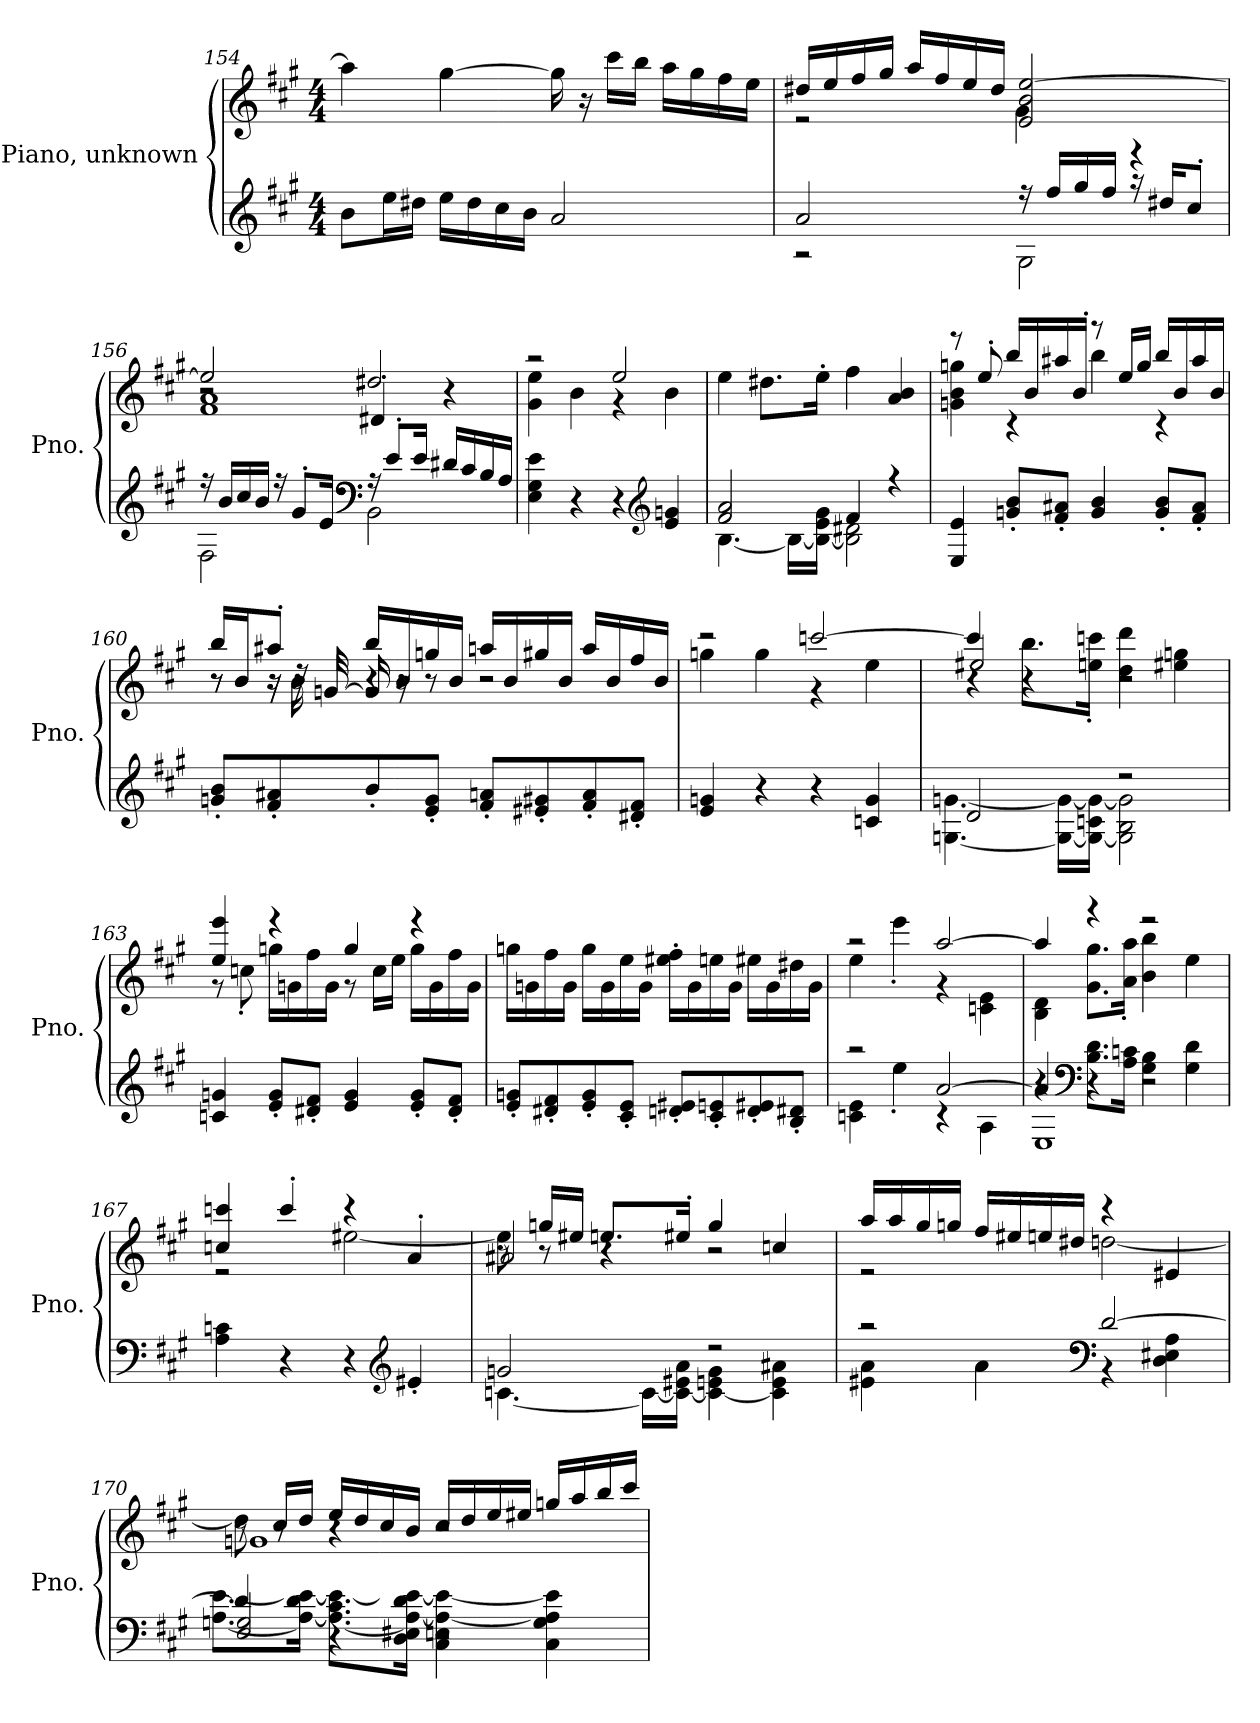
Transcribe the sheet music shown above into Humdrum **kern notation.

**kern	**kern
*part1	*part1
*staff2	*staff1
*I"Piano, unknown	*
*I'Pno.	*
!!LO:LB:g=z
*clefG2	*clefG2
*k[f#c#g#]	*k[f#c#g#]
*M4/4	*M4/4
=154	=154
8b\L	4aa\]
16ee\L	.
16dd#X\JJ	.
16ee\LL	[4gg#\
16dd#\	.
16cc#\	.
16b\JJ	.
2a/	16gg#\]
.	16r
.	16ccc#\LL
.	16bb\JJ
.	16aa\LL
.	16gg#\
.	16ff#\
.	16ee\JJ
=155	=155
*^	*^
2a/	2r	16dd#X/LL	2r
.	.	16ee/	.
.	.	16ff#/	.
.	.	16gg#/JJ	.
.	.	16aa/LL	.
.	.	16ff#/	.
.	.	16ee/	.
.	.	16dd#/JJ	.
16r	2G#\	2e/ 2b/ [2ee/	4g#\
16ff#/LL	.	.	.
16gg#/	.	.	.
16ff#/JJ	.	.	.
16r	.	.	4r
16dd#X/KL	.	.	.
8cc#'/J	.	.	.
!!LO:LB:g=z
=156	=156	=156	=156
*	*	*	*^
16r	2F#\	2ee/]	1f# 1a	2r
16b/LL	.	.	.	.
16cc#/	.	.	.	.
16b/JJ	.	.	.	.
16r	.	.	.	.
8g#'/L	.	.	.	.
16e/Jk	.	.	.	.
*clefF4	*	*	*	*
16r	2BB\	2dd#X/	.	4d#X'/
8e'/L	.	.	.	.
16e/Jk	.	.	.	.
16d#X/LL	.	.	.	4r
16c#/	.	.	.	.
16B/	.	.	.	.
16A/JJ	.	.	.	.
*v	*v	*	*	*
*	*	*v	*v
=157	=157	=157
4E\ 4G#\ 4e\	2r	4g#\ 4ee\
4r	.	4b\
4r	2ee/	4r
*clefG2	*	*
4e/ 4gn/	.	4b\
*	*v	*v
=158	=158
*^	*
2f#/ 2a/	[4.B\	4ee\
.	.	8.dd#X\L
.	16B\LL_	.
.	16B\_ 16e\ 16g#\JJ	16ee'\Jk
4f#/	2B\] 2d#X\	4ff#\
4r	.	4a/ 4b/
*v	*v	*
!!LO:LB:g=z
=159	=159
*	*^
4E/ 4e/	8r	4gn\ 4b\ 4ggn\
.	8ee'/	.
8gn/' 8b/'L	16bb/LL	4r
.	16b/	.
8f#/' 8a#X/'J	16aa#X/	.
.	16b'/JJ	.
4g/ 4b/	8r	4bb\
.	16ee/LL	.
.	16gg/JJ	.
8g/' 8b/'L	16bb/LL	4r
.	16b/	.
8f#/' 8a#/'J	16aa#/	.
.	16b/JJ	.
=160	=160	=160
*	*	*^
8gn/' 8b/'L	16bb/LL	8r	8r
.	16b/J	.	.
8f#/' 8a#X/'	8aa#X'/J	16r	16r
.	.	16b\	32r
.	.	.	[32gn/
8b'/	16bb/LL	4r	16g/]
.	16b/	.	16r
8e/' 8g/'J	16ggn/	.	8r
.	16b/JJ	.	.
8f#/' 8an/'L	16aan/LL	2r	2r
.	16b/	.	.
8e#X/' 8g#X/'	16gg#X/	.	.
.	16b/JJ	.	.
8f#/' 8a/'	16aa/LL	.	.
.	16b/	.	.
8d#X/' 8f#/'J	16ff#/	.	.
.	16b/JJ	.	.
*	*	*v	*v
!!LO:PB:g=z
=161	=161	=161
4e/ 4gn/	2r	4ggn\
4r	.	4gg\
4r	[2cccn/	4r
4cn/ 4g/	.	4ee\
=162	=162	=162
*^	*	*^
2d/	[4.Gn\ [4.gn\	4ccc/]	4r	2ee#X/
.	.	4r	8.bb\L	.
.	16G\_ 16g\_LL	.	.	.
.	16G\_ 16cn\ 16g\_JJ	.	16een\' 16cccn\'Jk	.
2r	2G\] 2B\ 2g\]	2r	4dd\ 4ddd\	2r
.	.	.	4ee#X\ 4ggn\	.
*v	*v	*	*	*
*	*	*v	*v
=163	=163	=163
4cn/ 4gn/	4ee/ 4eee/	8r
.	.	8ccn'\
8e/' 8g/'L	4r	16ggn\LL
.	.	16gn\
8d#X/' 8f#/'J	.	16ff#\
.	.	16g\JJ
4e/ 4g/	4gg/	8r
.	.	16cc\LL
.	.	16ee\JJ
8e/' 8g/'L	4r	16gg\LL
.	.	16g\
8d#/' 8f#/'J	.	16ff#\
.	.	16g\JJ
*	*v	*v
!!LO:LB:g=z
=164	=164
8e/' 8gn/'L	16ggn\LL
.	16gn\
8d#X/' 8f#/'	16ff#\
.	16g\JJ
8e/' 8g/'	16gg\LL
.	16g\
8c#/' 8e/'J	16ee\
.	16g\JJ
8dn/' 8e#X/'L	16ee#X\' 16ff#\'LL
.	16g\
8c#/' 8en/'	16een\
.	16g\JJ
8d/' 8e#X/'	16ee#X\LL
.	16g\
8B/' 8d#X/'J	16dd#X\
.	16g\JJ
=165	=165
*^	*^
2r	4cn\ 4e\	2r	4ee\
.	4ee'\	.	4eee'\
[2a/	4r	[2aa/	4r
.	4A\	.	4cn\ 4e\
=166	=166	=166	=166
*	*^	*	*
4a/]	4r	1E	4aa/]	4B\ 4d\
*clefF4	*	*	*	*
4r	8.B\ 8.d\L	.	4r	8.g#\ 8.gg#\L
.	16A\ 16cn\Jk	.	.	16a\' 16aa\'Jk
2r	4G#\ 4B\	.	2r	4b\ 4bb\
.	4G#\ 4d\	.	.	4ee\
*v	*v	*v	*	*
!!LO:LB:g=z	!!
=167	=167	=167
4A\ 4cn\	4ccn/ 4cccn/	2r
4r	4ccc'/	.
4r	4r	[2ee#X\
*clefG2	*	*
4e#X'/	4a'/	.
=168	=168	=168
*^	*	*^
2gn/	[4.cn\	8r	8ee#\]	2a#X/
.	.	16ggn/LL	8r	.
.	.	16ee#X/JJ	.	.
.	.	8.een/L	4r	.
.	16c\LL_	.	.	.
.	16c\_ 16e#X\ 16a\JJ	16ee#X'/Jk	.	.
2r	4c\_ 4en\ 4g\	4gg/	2r	2r
.	4c\] 4e\ 4a#X\	4ccn/	.	.
*	*	*	*v	*v
=169	=169	=169	=169
2r	4e#X\ 4a\	16aa/LL	2r
.	.	16aa/	.
.	.	16gg#/	.
.	.	16ggn/JJ	.
.	4a\	16ff#/LL	.
.	.	16ee#X/	.
.	.	16een/	.
.	.	16dd#X/JJ	.
*clefF4	*	*	*
[2d/	4r	4r	[2ddn\
.	4D\ 4E#X\ 4A\	4e#X/	.
!!LO:LB:g=z
=170	=170	=170	=170
*	*^	*	*^
4d/]	[8.A\ [8.e\L	2E/ 2Gn/	8r	8dd\]	1gn
.	.	.	16cc#/LL	8r	.
.	16A\_ 16d\ 16e\_Jk	.	16dd/JJ	.	.
4r	8.A\_ 8.c#\ 8.e\_L	.	16ee/LL	4r	.
.	.	.	16dd/	.	.
.	.	.	16cc#/	.	.
.	16D\ 16E#X\ 16A\_ 16d\ 16e\_Jk	.	16b/JJ	.	.
2r	4C#\ 4En\ 4A\_ 4e\_	2r	16cc#/LL	2r	.
.	.	.	16dd/	.	.
.	.	.	16ee/	.	.
.	.	.	16ee#X/JJ	.	.
.	4C#\ 4G\ 4A\] 4e\]	.	16ggn/LL	.	.
.	.	.	16aa/	.	.
.	.	.	16bb/	.	.
.	.	.	16ccc#/JJ	.	.
*v	*v	*v	*	*	*
*	*v	*v	*v
=	=
*-	*-
